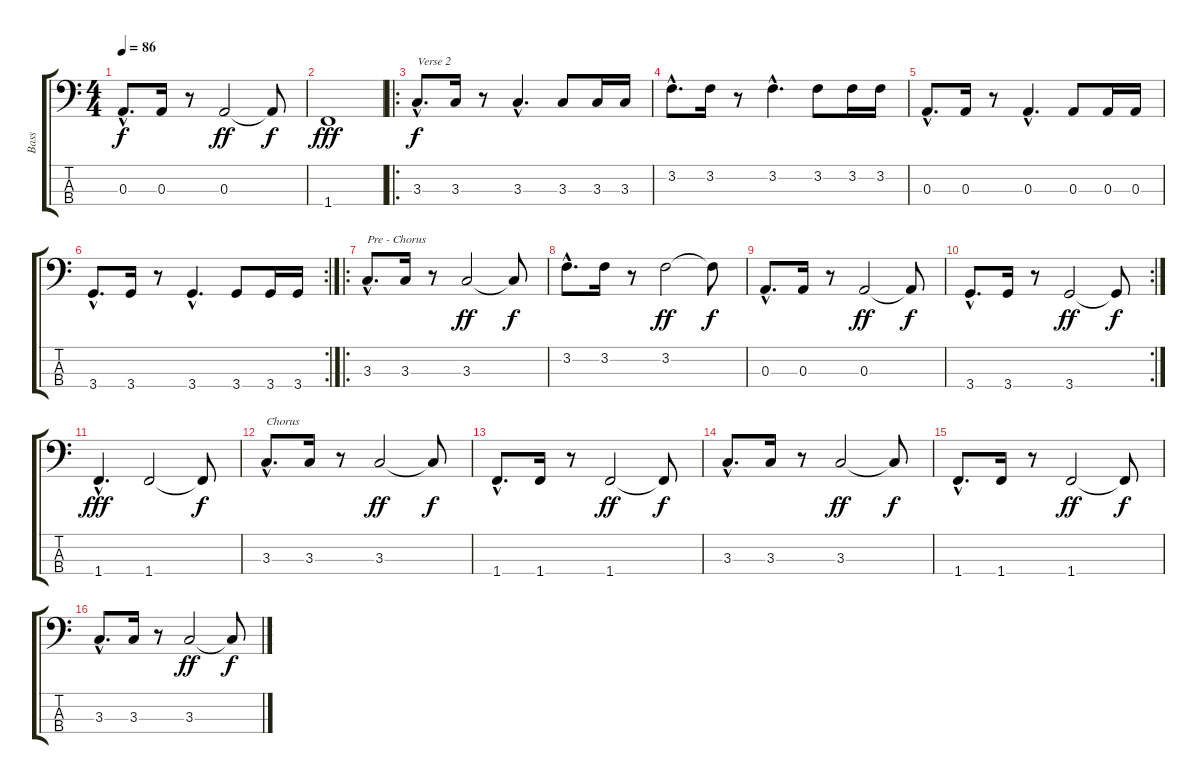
\track ("Bass" "Bass") {instrument electricbassfinger}
\staff {score tabs}
\tuning (G2 D2 A1 E1) {hide}
\ts (4 4)
\tempo 86
\clef f4
\ks c
0.3{hac}.8{d dy f} 0.3.16 r.8 0.3.2{dy ff} 0.3{t}.8{dy f} |
1.4.1{dy fff} |
\ro
3.3{hac}.8{d txt "Verse 2" dy f} 3.3.16 r.8 3.3{hac}.4{d} 3.3.8 3.3.16 3.3.16 |
3.2{hac}.8{d} 3.2.16 r.8 3.2{hac}.4{d} 3.2.8 3.2.16 3.2.16 |
0.3{hac}.8{d} 0.3.16 r.8 0.3{hac}.4{d} 0.3.8 0.3.16 0.3.16 |
\rc 2
3.4{hac}.8{d} 3.4.16 r.8 3.4{hac}.4{d} 3.4.8 3.4.16 3.4.16 |
\ro
3.3{hac}.8{d txt "Pre - Chorus"} 3.3.16 r.8 3.3.2{dy ff} 3.3{t}.8{dy f} |
3.2{hac}.8{d} 3.2.16 r.8 3.2.2{dy ff} 3.2{t}.8{dy f} |
0.3{hac}.8{d} 0.3.16 r.8 0.3.2{dy ff} 0.3{t}.8{dy f} |
\rc 2
3.4{hac}.8{d} 3.4.16 r.8 3.4.2{dy ff} 3.4{t}.8{dy f} |
1.4{hac}.4{d dy fff} 1.4.2 1.4{t}.8{dy f} |
3.3{hac}.8{d txt "Chorus"} 3.3.16 r.8 3.3.2{dy ff} 3.3{t}.8{dy f} |
1.4{hac}.8{d} 1.4.16 r.8 1.4.2{dy ff} 1.4{t}.8{dy f} |
3.3{hac}.8{d} 3.3.16 r.8 3.3.2{dy ff} 3.3{t}.8{dy f} |
1.4{hac}.8{d} 1.4.16 r.8 1.4.2{dy ff} 1.4{t}.8{dy f} |
3.3{hac}.8{d} 3.3.16 r.8 3.3.2{dy ff} 3.3{t}.8{dy f}
